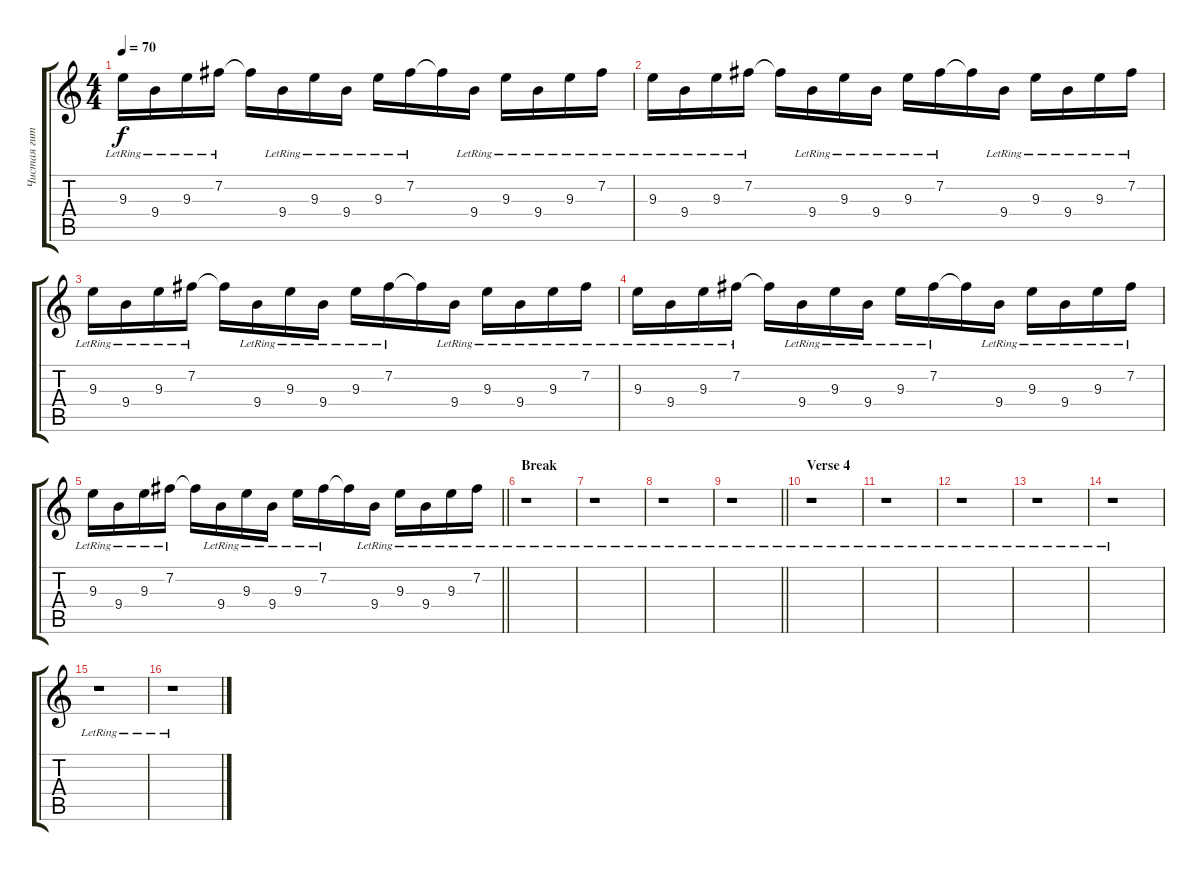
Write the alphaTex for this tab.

\track ("Чистая гитара (L)" "Чистая гит") {instrument electricguitarclean}
\staff {score tabs}
\tuning (E4 B3 G3 D3 A2 E2) {hide}
\ts (4 4)
\tempo 70
\clef g2
\ks aminor
9.3{lr}.16{dy f beam Down} 9.4{lr}.16{beam Down} 9.3{lr}.16{beam Down} 7.2{lr}.16{beam Down} 7.2{t}.16{beam Down} 9.4{lr}.16{beam Down} 9.3{lr}.16{beam Down} 9.4{lr}.16{beam Down} 9.3{lr}.16{beam Down} 7.2{lr}.16{beam Down} 7.2{t}.16{beam Down} 9.4{lr}.16{beam Down} 9.3{lr}.16{beam Down} 9.4{lr}.16{beam Down} 9.3{lr}.16{beam Down} 7.2{lr}.16{beam Down} |
9.3{lr}.16{beam Down} 9.4{lr}.16{beam Down} 9.3{lr}.16{beam Down} 7.2{lr}.16{beam Down} 7.2{t}.16{beam Down} 9.4{lr}.16{beam Down} 9.3{lr}.16{beam Down} 9.4{lr}.16{beam Down} 9.3{lr}.16{beam Down} 7.2{lr}.16{beam Down} 7.2{t}.16{beam Down} 9.4{lr}.16{beam Down} 9.3{lr}.16{beam Down} 9.4{lr}.16{beam Down} 9.3{lr}.16{beam Down} 7.2{lr}.16{beam Down} |
9.3{lr}.16{beam Down} 9.4{lr}.16{beam Down} 9.3{lr}.16{beam Down} 7.2{lr}.16{beam Down} 7.2{t}.16{beam Down} 9.4{lr}.16{beam Down} 9.3{lr}.16{beam Down} 9.4{lr}.16{beam Down} 9.3{lr}.16{beam Down} 7.2{lr}.16{beam Down} 7.2{t}.16{beam Down} 9.4{lr}.16{beam Down} 9.3{lr}.16{beam Down} 9.4{lr}.16{beam Down} 9.3{lr}.16{beam Down} 7.2{lr}.16{beam Down} |
9.3{lr}.16{beam Down} 9.4{lr}.16{beam Down} 9.3{lr}.16{beam Down} 7.2{lr}.16{beam Down} 7.2{t}.16{beam Down} 9.4{lr}.16{beam Down} 9.3{lr}.16{beam Down} 9.4{lr}.16{beam Down} 9.3{lr}.16{beam Down} 7.2{lr}.16{beam Down} 7.2{t}.16{beam Down} 9.4{lr}.16{beam Down} 9.3{lr}.16{beam Down} 9.4{lr}.16{beam Down} 9.3{lr}.16{beam Down} 7.2{lr}.16{beam Down} |
\barLineRight lightlight
9.3{lr}.16{beam Down} 9.4{lr}.16{beam Down} 9.3{lr}.16{beam Down} 7.2{lr}.16{beam Down} 7.2{t}.16{beam Down} 9.4{lr}.16{beam Down} 9.3{lr}.16{beam Down} 9.4{lr}.16{beam Down} 9.3{lr}.16{beam Down} 7.2{lr}.16{beam Down} 7.2{t}.16{beam Down} 9.4{lr}.16{beam Down} 9.3{lr}.16{beam Down} 9.4{lr}.16{beam Down} 9.3{lr}.16{beam Down} 7.2{lr}.16{beam Down} |
\section ("" "Break")
r.1 |
r.1 |
r.1 |
\barLineRight lightlight
r.1 |
\section ("" "Verse 4")
r.1 |
r.1 |
r.1 |
r.1 |
r.1 |
r.1 |
r.1
